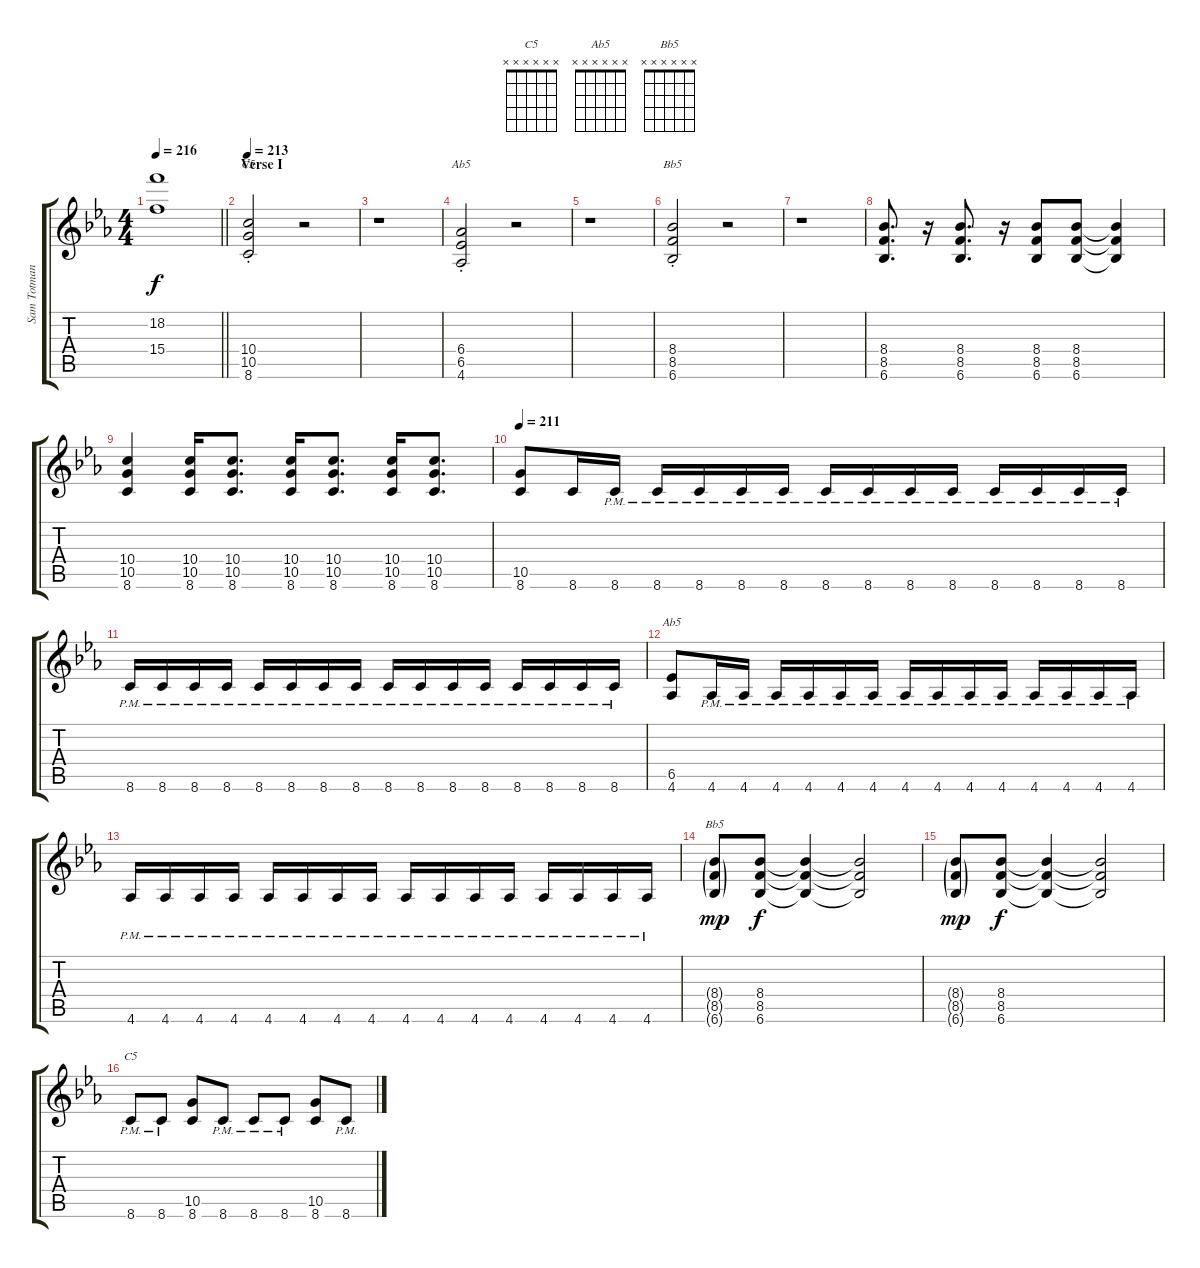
\track ("Sam Totman (Lead 2 and Rhythm)" "Sam Totman") {instrument distortionguitar}
\staff {score tabs}
\tuning (E4 B3 G3 D3 A2 E2) {hide}
\chord ("C5" x x x 10 10 8) {firstfret 8 barre 10}
\chord ("Ab5" x x x 6 6 4) {firstfret 4 barre 6}
\chord ("Bb5" x x x 8 8 6) {firstfret 6 barre 8}
\chord ("Ab5" x x x x x x)
\chord ("Bb5" x x x x x x)
\chord ("C5" x x x x x x)
\ts (4 4)
\tempo 216
\clef g2
\barLineRight lightlight
\ks eb
(18.2 15.4).1{dy f} |
\section ("" "Verse I")
\tempo 213
(10.4{st} 10.5{st} 8.6{st}).2{ch "C5"} r.2 |
r.1 |
(6.4{st} 6.5{st} 4.6{st}).2{ch "Ab5"} r.2 |
r.1 |
(8.4{st} 8.5{st} 6.6{st}).2{ch "Bb5"} r.2 |
r.1 |
(8.4 8.5 6.6).8{d} r.16 (8.4 8.5 6.6).8{d} r.16 (8.4 8.5 6.6).8 (8.4 8.5 6.6).8 (8.4{t} 8.5{t} 6.6{t}).4 |
(10.4 10.5 8.6).4 (10.4 10.5 8.6).16 (10.4 10.5 8.6).8{d} (10.4 10.5 8.6).16 (10.4 10.5 8.6).8{d} (10.4 10.5 8.6).16 (10.4 10.5 8.6).8{d} |
\tempo 211
(10.5 8.6).8 8.6.16 8.6{pm}.16 8.6{pm}.16 8.6{pm}.16 8.6{pm}.16 8.6{pm}.16 8.6{pm}.16 8.6{pm}.16 8.6{pm}.16 8.6{pm}.16 8.6{pm}.16 8.6{pm}.16 8.6{pm}.16 8.6{pm}.16 |
8.6{pm}.16 8.6{pm}.16 8.6{pm}.16 8.6{pm}.16 8.6{pm}.16 8.6{pm}.16 8.6{pm}.16 8.6{pm}.16 8.6{pm}.16 8.6{pm}.16 8.6{pm}.16 8.6{pm}.16 8.6{pm}.16 8.6{pm}.16 8.6{pm}.16 8.6{pm}.16 |
(6.5 4.6).8{ch "Ab5"} 4.6{pm}.16 4.6{pm}.16 4.6{pm}.16 4.6{pm}.16 4.6{pm}.16 4.6{pm}.16 4.6{pm}.16 4.6{pm}.16 4.6{pm}.16 4.6{pm}.16 4.6{pm}.16 4.6{pm}.16 4.6{pm}.16 4.6{pm}.16 |
4.6{pm}.16 4.6{pm}.16 4.6{pm}.16 4.6{pm}.16 4.6{pm}.16 4.6{pm}.16 4.6{pm}.16 4.6{pm}.16 4.6{pm}.16 4.6{pm}.16 4.6{pm}.16 4.6{pm}.16 4.6{pm}.16 4.6{pm}.16 4.6{pm}.16 4.6{pm}.16 |
(8.4{g} 8.5{g} 6.6{g}).8{ch "Bb5" dy mp} (8.4 8.5 6.6).8{dy f} (8.4{t} 8.5{t} 6.6{t}).4 (8.4{t} 8.5{t} 6.6{t}).2 |
(8.4{g} 8.5{g} 6.6{g}).8{dy mp} (8.4 8.5 6.6).8{dy f} (8.4{t} 8.5{t} 6.6{t}).4 (8.4{t} 8.5{t} 6.6{t}).2 |
8.6{pm}.8{ch "C5"} 8.6{pm}.8 (10.5 8.6).8 8.6{pm}.8 8.6{pm}.8 8.6{pm}.8 (10.5 8.6).8 8.6{pm}.8
